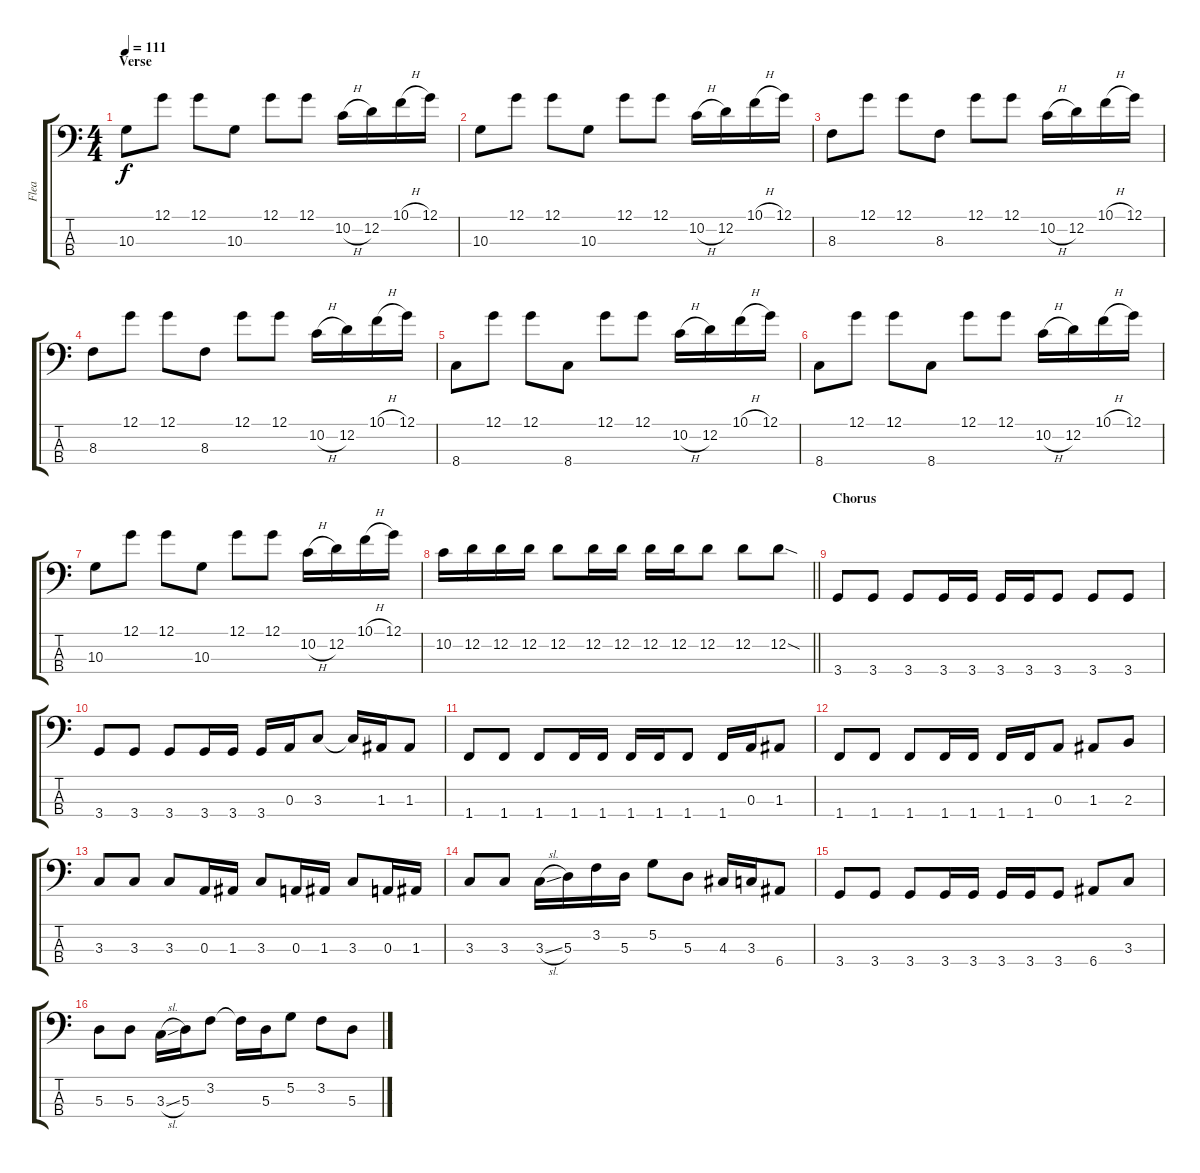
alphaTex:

\track ("Flea" "Flea") {instrument electricbassfinger}
\staff {score tabs}
\tuning (G2 D2 A1 E1) {hide}
\ts (4 4)
\section ("" "Verse")
\tempo 111
\clef f4
\ks c
10.3.8{dy f} 12.1.8 12.1.8 10.3.8 12.1.8 12.1.8 10.2{h}.16 12.2.16 10.1{h}.16 12.1.16 |
10.3.8 12.1.8 12.1.8 10.3.8 12.1.8 12.1.8 10.2{h}.16 12.2.16 10.1{h}.16 12.1.16 |
8.3.8 12.1.8 12.1.8 8.3.8 12.1.8 12.1.8 10.2{h}.16 12.2.16 10.1{h}.16 12.1.16 |
8.3.8 12.1.8 12.1.8 8.3.8 12.1.8 12.1.8 10.2{h}.16 12.2.16 10.1{h}.16 12.1.16 |
8.4.8 12.1.8 12.1.8 8.4.8 12.1.8 12.1.8 10.2{h}.16 12.2.16 10.1{h}.16 12.1.16 |
8.4.8 12.1.8 12.1.8 8.4.8 12.1.8 12.1.8 10.2{h}.16 12.2.16 10.1{h}.16 12.1.16 |
10.3.8 12.1.8 12.1.8 10.3.8 12.1.8 12.1.8 10.2{h}.16 12.2.16 10.1{h}.16 12.1.16 |
\barLineRight lightlight
10.2.16 12.2.16 12.2.16 12.2.16 12.2.8 12.2.16 12.2.16 12.2.16 12.2.16 12.2.8 12.2.8 12.2{sod}.8 |
\section ("" "Chorus")
3.4.8 3.4.8 3.4.8 3.4.16 3.4.16 3.4.16 3.4.16 3.4.8 3.4.8 3.4.8 |
3.4.8 3.4.8 3.4.8 3.4.16 3.4.16 3.4.16 0.3.16 3.3.8 3.3{t}.16 1.3.16 1.3.8 |
1.4.8 1.4.8 1.4.8 1.4.16 1.4.16 1.4.16 1.4.16 1.4.8 1.4.16 0.3.16 1.3.8 |
1.4.8 1.4.8 1.4.8 1.4.16 1.4.16 1.4.16 1.4.16 0.3.8 1.3.8 2.3.8 |
3.3.8 3.3.8 3.3.8 0.3.16 1.3.16 3.3.8 0.3.16 1.3.16 3.3.8 0.3.16 1.3.16 |
3.3.8 3.3.8 3.3{sl}.16 5.3.16 3.2.16 5.3.16 5.2.8 5.3.8 4.3.16 3.3.16 6.4.8 |
3.4.8 3.4.8 3.4.8 3.4.16 3.4.16 3.4.16 3.4.16 3.4.8 6.4.8 3.3.8 |
5.3.8 5.3.8 3.3{sl}.16 5.3.16 3.2.8 3.2{t}.16 5.3.16 5.2.8 3.2.8 5.3.8
